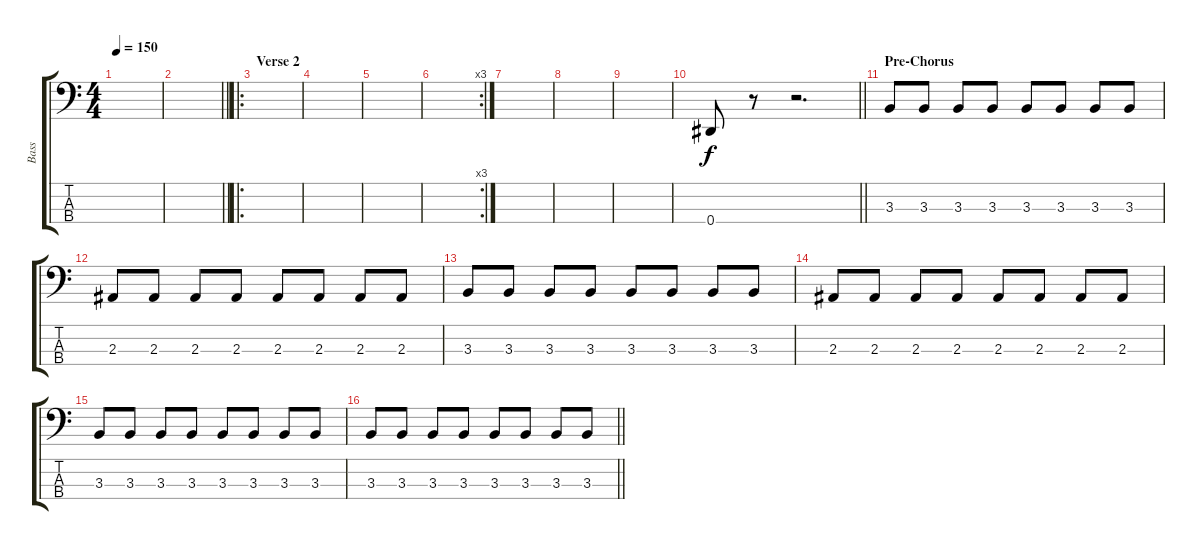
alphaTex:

\track ("Bass" "Bass") {instrument electricbassfinger}
\staff {score tabs}
\tuning (Gb2 Db2 Ab1 Eb1) {hide}
\ts (4 4)
\tempo 150
\clef f4
\ks c
|
\barLineRight lightlight
|
\ro
\section ("" "Verse 2")
|
|
|
\rc 3
|
|
|
|
\barLineRight lightlight
0.4.8 r.8 r.2{d} |
\section ("" "Pre-Chorus")
3.3.8 3.3.8 3.3.8 3.3.8 3.3.8 3.3.8 3.3.8 3.3.8 |
2.3.8 2.3.8 2.3.8 2.3.8 2.3.8 2.3.8 2.3.8 2.3.8 |
3.3.8 3.3.8 3.3.8 3.3.8 3.3.8 3.3.8 3.3.8 3.3.8 |
2.3.8 2.3.8 2.3.8 2.3.8 2.3.8 2.3.8 2.3.8 2.3.8 |
3.3.8 3.3.8 3.3.8 3.3.8 3.3.8 3.3.8 3.3.8 3.3.8 |
\barLineRight lightlight
3.3.8 3.3.8 3.3.8 3.3.8 3.3.8 3.3.8 3.3.8 3.3.8
